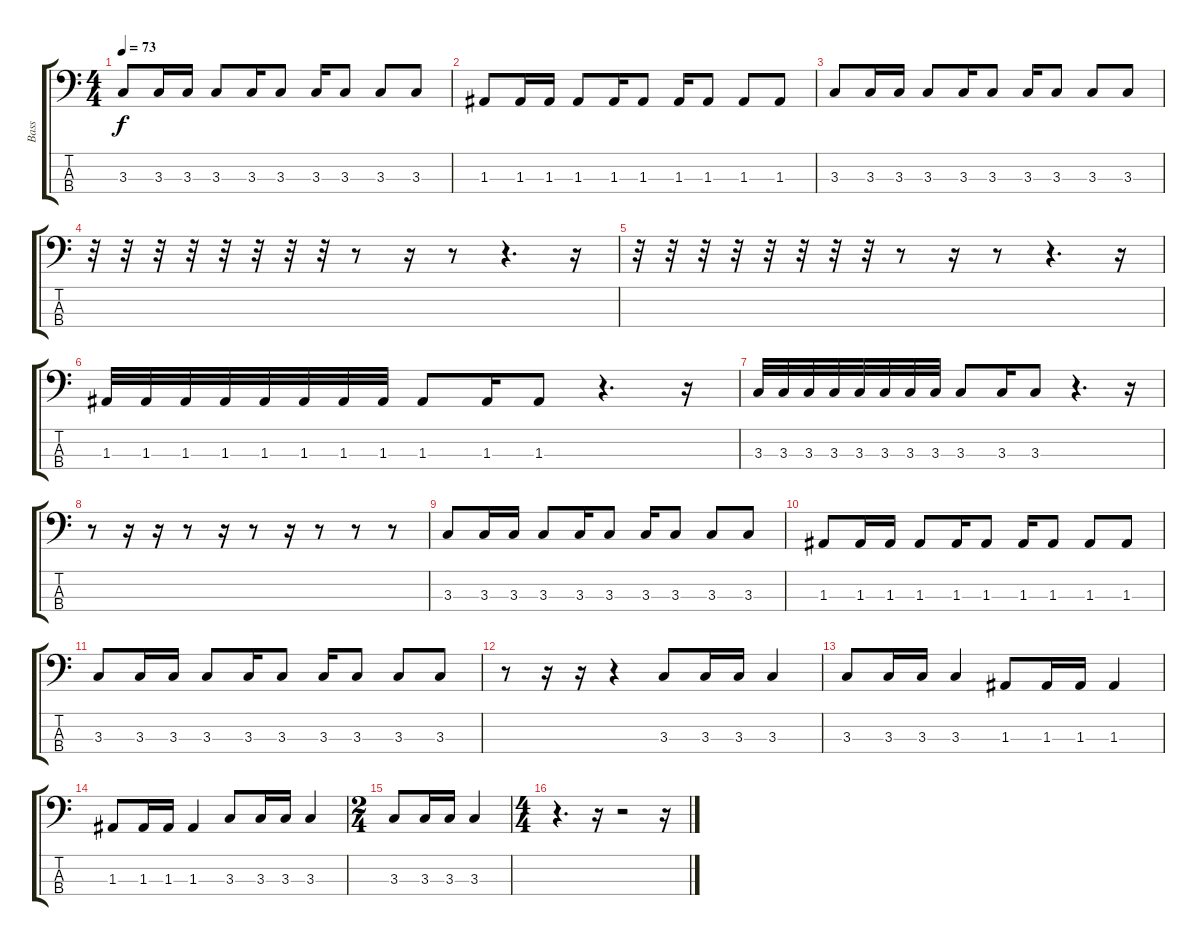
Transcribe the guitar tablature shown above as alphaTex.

\track ("Bass" "Bass") {instrument electricbassfinger}
\staff {score tabs}
\tuning (G2 D2 A1 D1) {hide}
\ts (4 4)
\tempo 73
\clef f4
\ks c
3.3.8{dy f} 3.3.16 3.3.16 3.3.8 3.3.16 3.3.8 3.3.16 3.3.8 3.3.8 3.3.8 |
1.3.8 1.3.16 1.3.16 1.3.8 1.3.16 1.3.8 1.3.16 1.3.8 1.3.8 1.3.8 |
3.3.8 3.3.16 3.3.16 3.3.8 3.3.16 3.3.8 3.3.16 3.3.8 3.3.8 3.3.8 |
r.32 r.32 r.32 r.32 r.32 r.32 r.32 r.32 r.8 r.16 r.8 r.4{d} r.16 |
r.32 r.32 r.32 r.32 r.32 r.32 r.32 r.32 r.8 r.16 r.8 r.4{d} r.16 |
1.3.32 1.3.32 1.3.32 1.3.32 1.3.32 1.3.32 1.3.32 1.3.32 1.3.8 1.3.16 1.3.8 r.4{d} r.16 |
3.3.32 3.3.32 3.3.32 3.3.32 3.3.32 3.3.32 3.3.32 3.3.32 3.3.8 3.3.16 3.3.8 r.4{d} r.16 |
r.8 r.16 r.16 r.8 r.16 r.8 r.16 r.8 r.8 r.8 |
3.3.8 3.3.16 3.3.16 3.3.8 3.3.16 3.3.8 3.3.16 3.3.8 3.3.8 3.3.8 |
1.3.8 1.3.16 1.3.16 1.3.8 1.3.16 1.3.8 1.3.16 1.3.8 1.3.8 1.3.8 |
3.3.8 3.3.16 3.3.16 3.3.8 3.3.16 3.3.8 3.3.16 3.3.8 3.3.8 3.3.8 |
r.8 r.16 r.16 r.4 3.3.8 3.3.16 3.3.16 3.3.4 |
3.3.8 3.3.16 3.3.16 3.3.4 1.3.8 1.3.16 1.3.16 1.3.4 |
1.3.8 1.3.16 1.3.16 1.3.4 3.3.8 3.3.16 3.3.16 3.3.4 |
\ts (2 4)
3.3.8 3.3.16 3.3.16 3.3.4 |
\ts (4 4)
r.4{d} r.16 r.2 r.16
